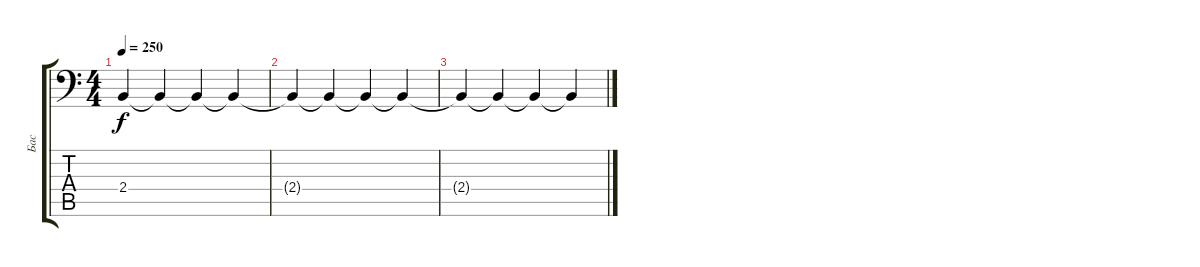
\track ("Бас" "Бас") {instrument electricbasspick}
\staff {score tabs}
\tuning (C3 G2 D2 A1 E1 B0) {hide}
\ts (4 4)
\tempo 250
\clef f4
\ks c
2.4{t}.4{dy f} 2.4{t}.4 2.4{t}.4 2.4{t}.4 |
2.4{t}.4 2.4{t}.4 2.4{t}.4 2.4{t}.4 |
2.4{t}.4 2.4{t}.4 2.4{t}.4 2.4{t}.4
